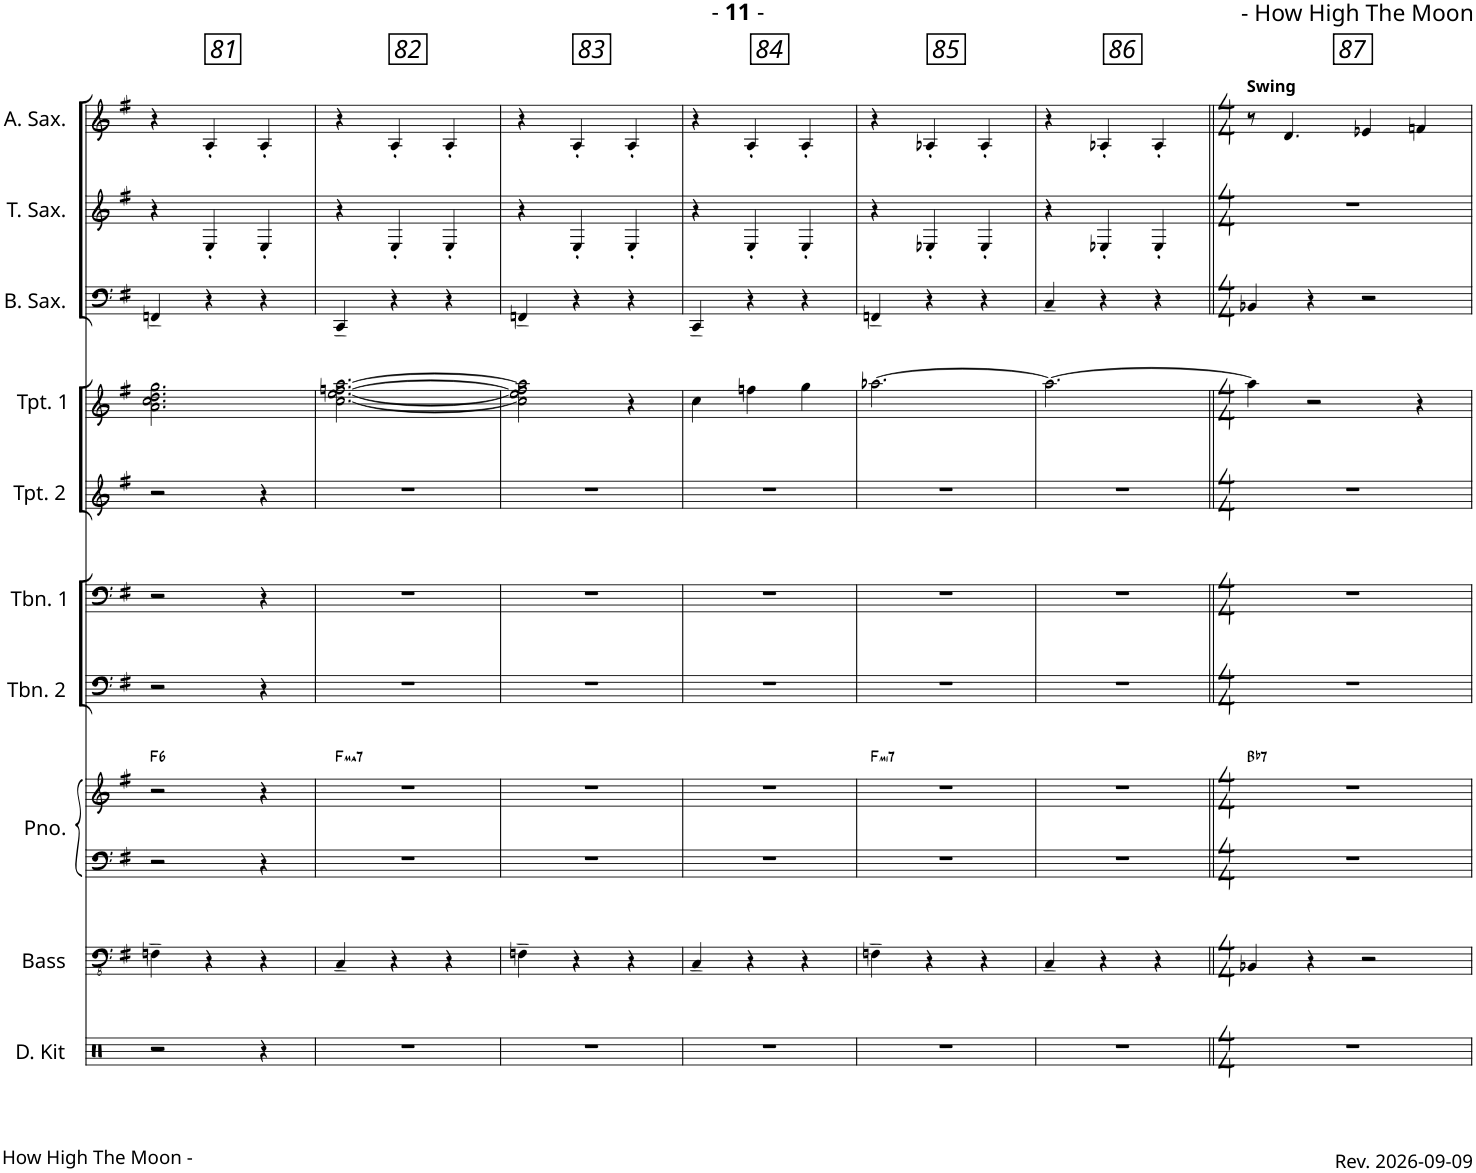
**kern	**kern	**kern	**kern	**harte	**kern	**kern	**kern	**kern	**kern	**kern	**kern
*part10	*part9	*part8	*part8	*part8	*part7	*part6	*part5	*part4	*part3	*part2	*part1
*staff11	*staff10	*staff9	*staff8	*	*staff7	*staff6	*staff5	*staff4	*staff3	*staff2	*staff1
*I"Drum Kit	*I"Acoustic Bass	*I"Piano	*	*	*I"Trombone 2	*I"Trombone 1	*I"Trumpet 2	*I"Trumpet 1	*I"Baritone Sax	*I"Tenor Sax	*I"Alto Sax
*I'D. Kit	*I'Bass	*I'Pno.	*	*	*I'Tbn. 2	*I'Tbn. 1	*I'Tpt. 2	*I'Tpt. 1	*I'B. Sax.	*I'T. Sax.	*I'A. Sax.
!!LO:PB:g=z
*clefX	*clefFv4	*clefF4	*clefG2	*	*clefF4	*clefF4	*clefG2	*clefG2	*clefF4	*clefG2	*clefG2
*	*	*	*	*	*	*	*Trd1c2	*Trd1c2	*Trd12c21	*Trd8c14	*Trd5c9
*k[]	*k[f#]	*k[f#]	*k[f#]	*	*k[f#]	*k[f#]	*k[f#]	*k[f#]	*k[f#]	*k[f#]	*k[f#]
*M3/4	*M3/4	*M3/4	*M3/4	*	*M3/4	*M3/4	*M3/4	*M3/4	*M3/4	*M3/4	*M3/4
=81	=81	=81	=81	=81	=81	=81	=81	=81	=81	=81	=81
!	!	!	!	!LO:H:kt=6	!	!	!	!	!	!	!
2r	4FFn~\	2r	2r	F:maj6	2r	2r	2r	2.a\ 2.cc\ 2.dd\ 2.gg\	4FFn~/	4r	4r
.	4r	.	.	.	.	.	.	.	4r	4E'/	4A'/
4r	4r	4r	4r	.	4r	4r	4r	.	4r	4E'/	4A'/
=82	=82	=82	=82	=82	=82	=82	=82	=82	=82	=82	=82
!	!	!	!	!LO:H:kt=ma7	!	!	!	!	!	!	!
2.r	4CC~/	2.r	2.r	F:maj7	2.r	2.r	2.r	[2.cc\ [2.ee\ [2.ffn\ [2.aa\	4CC~/	4r	4r
.	4r	.	.	.	.	.	.	.	4r	4E'/	4A'/
.	4r	.	.	.	.	.	.	.	4r	4E'/	4A'/
=83	=83	=83	=83	=83	=83	=83	=83	=83	=83	=83	=83
2.r	4FFn~\	2.r	2.r	.	2.r	2.r	2.r	2cc\] 2ee\] 2ff\] 2aa\]	4FFn~/	4r	4r
.	4r	.	.	.	.	.	.	.	4r	4E'/	4A'/
.	4r	.	.	.	.	.	.	4r	4r	4E'/	4A'/
=84	=84	=84	=84	=84	=84	=84	=84	=84	=84	=84	=84
2.r	4CC~/	2.r	2.r	.	2.r	2.r	2.r	4cc\	4CC~/	4r	4r
.	4r	.	.	.	.	.	.	4ffn\	4r	4E'/	4A'/
.	4r	.	.	.	.	.	.	4gg\	4r	4E'/	4A'/
=85	=85	=85	=85	=85	=85	=85	=85	=85	=85	=85	=85
!	!	!	!	!LO:H:kt=mi7	!	!	!	!	!	!	!
2.r	4FFn~\	2.r	2.r	F:min7	2.r	2.r	2.r	[2.aa-X\	4FFn~/	4r	4r
.	4r	.	.	.	.	.	.	.	4r	4E-X'/	4A-X'/
.	4r	.	.	.	.	.	.	.	4r	4E-'/	4A-'/
=86	=86	=86	=86	=86	=86	=86	=86	=86	=86	=86	=86
2.r	4CC~/	2.r	2.r	.	2.r	2.r	2.r	2.aa-\_	4C~/	4r	4r
.	4r	.	.	.	.	.	.	.	4r	4E-X'/	4A-X'/
.	4r	.	.	.	.	.	.	.	4r	4E-'/	4A-'/
=87||	=87||	=87||	=87||	=87||	=87||	=87||	=87||	=87||	=87||	=87||	=87||
*M4/4	*M4/4	*M4/4	*M4/4	*	*M4/4	*M4/4	*M4/4	*M4/4	*M4/4	*M4/4	*M4/4
!	!	!	!	!LO:H:kt=7	!	!	!	!	!	!	!LO:TX:a:B:t=Swing
1r	4BBB-X/	1r	1r	Bb:7	1r	1r	1r	4aa-\]	4BB-X/	1r	8r
.	.	.	.	.	.	.	.	.	.	.	4.d/
.	4r	.	.	.	.	.	.	2r	4r	.	.
.	2r	.	.	.	.	.	.	.	2r	.	4e-X/
.	.	.	.	.	.	.	.	4r	.	.	4fn/
=	=	=	=	=	=	=	=	=	=	=	=
*-	*-	*-	*-	*-	*-	*-	*-	*-	*-	*-	*-
